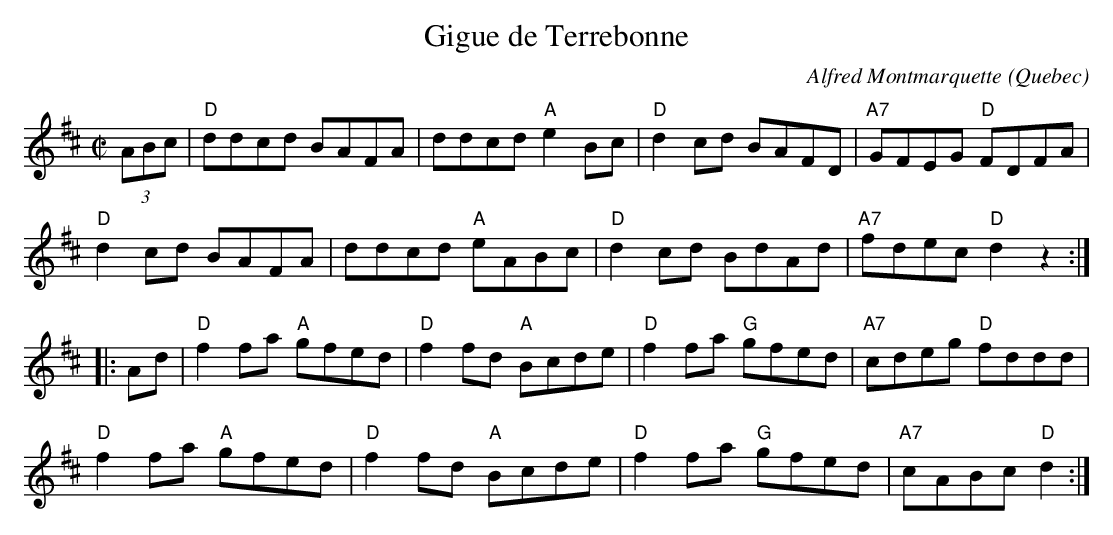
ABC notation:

X:1
T:Gigue de Terrebonne
O:Quebec
C:Alfred Montmarquette
M:C|
K:D
(3ABc|"D"ddcd BAFA |ddcd "A"e2 Bc|"D"d2cd BAFD| "A7"GFEG "D"FDFA|
"D"d2cd BAFA |ddcd "A"eABc|"D"d2cd BdAd| "A7"fdec"D"d2z2:|
|:Ad|"D"f2fa "A"gfed |"D"f2fd "A"Bcde|"D"f2fa "G"gfed |"A7"cdeg "D"fddd|
"D"f2fa "A"gfed| "D"f2fd "A"Bcde|"D"f2fa "G"gfed |"A7"cABc "D"d2:|
